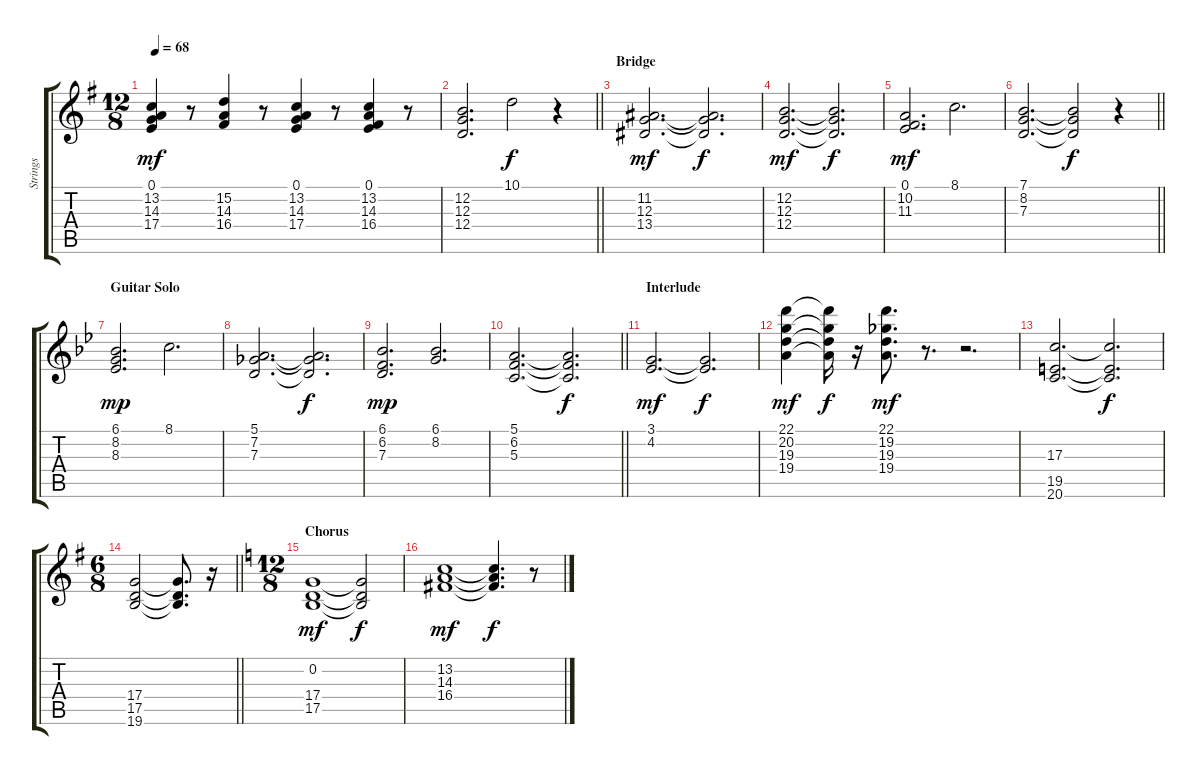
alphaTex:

\track ("Strings" "Strings") {instrument stringensemble2}
\staff {score tabs}
\tuning (E4 B3 G3 D3 A2 E2) {hide}
\ts (12 8)
\tempo 68
\clef g2
\ks g
(0.1 13.2 14.3 17.4).4{dy mf} r.8 (15.2 14.3 16.4).4 r.8 (0.1 13.2 14.3 17.4).4 r.8 (0.1 13.2 14.3 16.4).4 r.8 |
\barLineRight lightlight
(12.2 12.3 12.4).2{d} 10.1.2{dy f} r.4 |
\section ("" "Bridge")
(11.2 12.3 13.4).2{d dy mf} (11.2{t} 12.3{t} 13.4{t}).2{d dy f} |
(12.2 12.3 12.4).2{d dy mf} (12.2{t} 12.3{t} 12.4{t}).2{d dy f} |
(0.1 10.2 11.3).2{d dy mf} 8.1.2{d} |
\barLineRight lightlight
(7.1 8.2 7.3).2{d} (7.1{t} 8.2{t} 7.3{t}).2{dy f} r.4 |
\section ("" "Guitar Solo")
\ks gminor
(6.1 8.2 8.3).2{d dy mp} 8.1.2{d} |
(5.1 7.2 7.3).2{d} (5.1{t} 7.2{t} 7.3{t}).2{d dy f} |
(6.1 6.2 7.3).2{d dy mp} (6.1 8.2).2{d} |
\barLineRight lightlight
(5.1 6.2 5.3).2{d} (5.1{t} 6.2{t} 5.3{t}).2{d dy f} |
\section ("" "Interlude")
(3.1 4.2).2{d dy mf} (3.1{t} 4.2{t}).2{d dy f} |
(22.1 20.2 19.3 19.4).4{dy mf} (22.1{t} 20.2{t} 19.3{t} 19.4{t}).16{dy f} r.16 (22.1 19.2 19.3 19.4).8{d dy mf} r.8{d} r.2{d} |
(17.3 19.5 20.6).2{d} (17.3{t} 19.5{t} 20.6{t}).2{d dy f} |
\ts (6 8)
\barLineRight lightlight
\ks g
(17.4 17.5 19.6).2 (17.4{t} 17.5{t} 19.6{t}).8{d} r.16 |
\ts (12 8)
\section ("" "Chorus")
\ks c
(0.2 17.4 17.5).1{dy mf} (0.2{t} 17.4{t} 17.5{t}).2{dy f} |
(13.2 14.3 16.4).1{dy mf} (13.2{t} 14.3{t} 16.4{t}).4{d dy f} r.8
